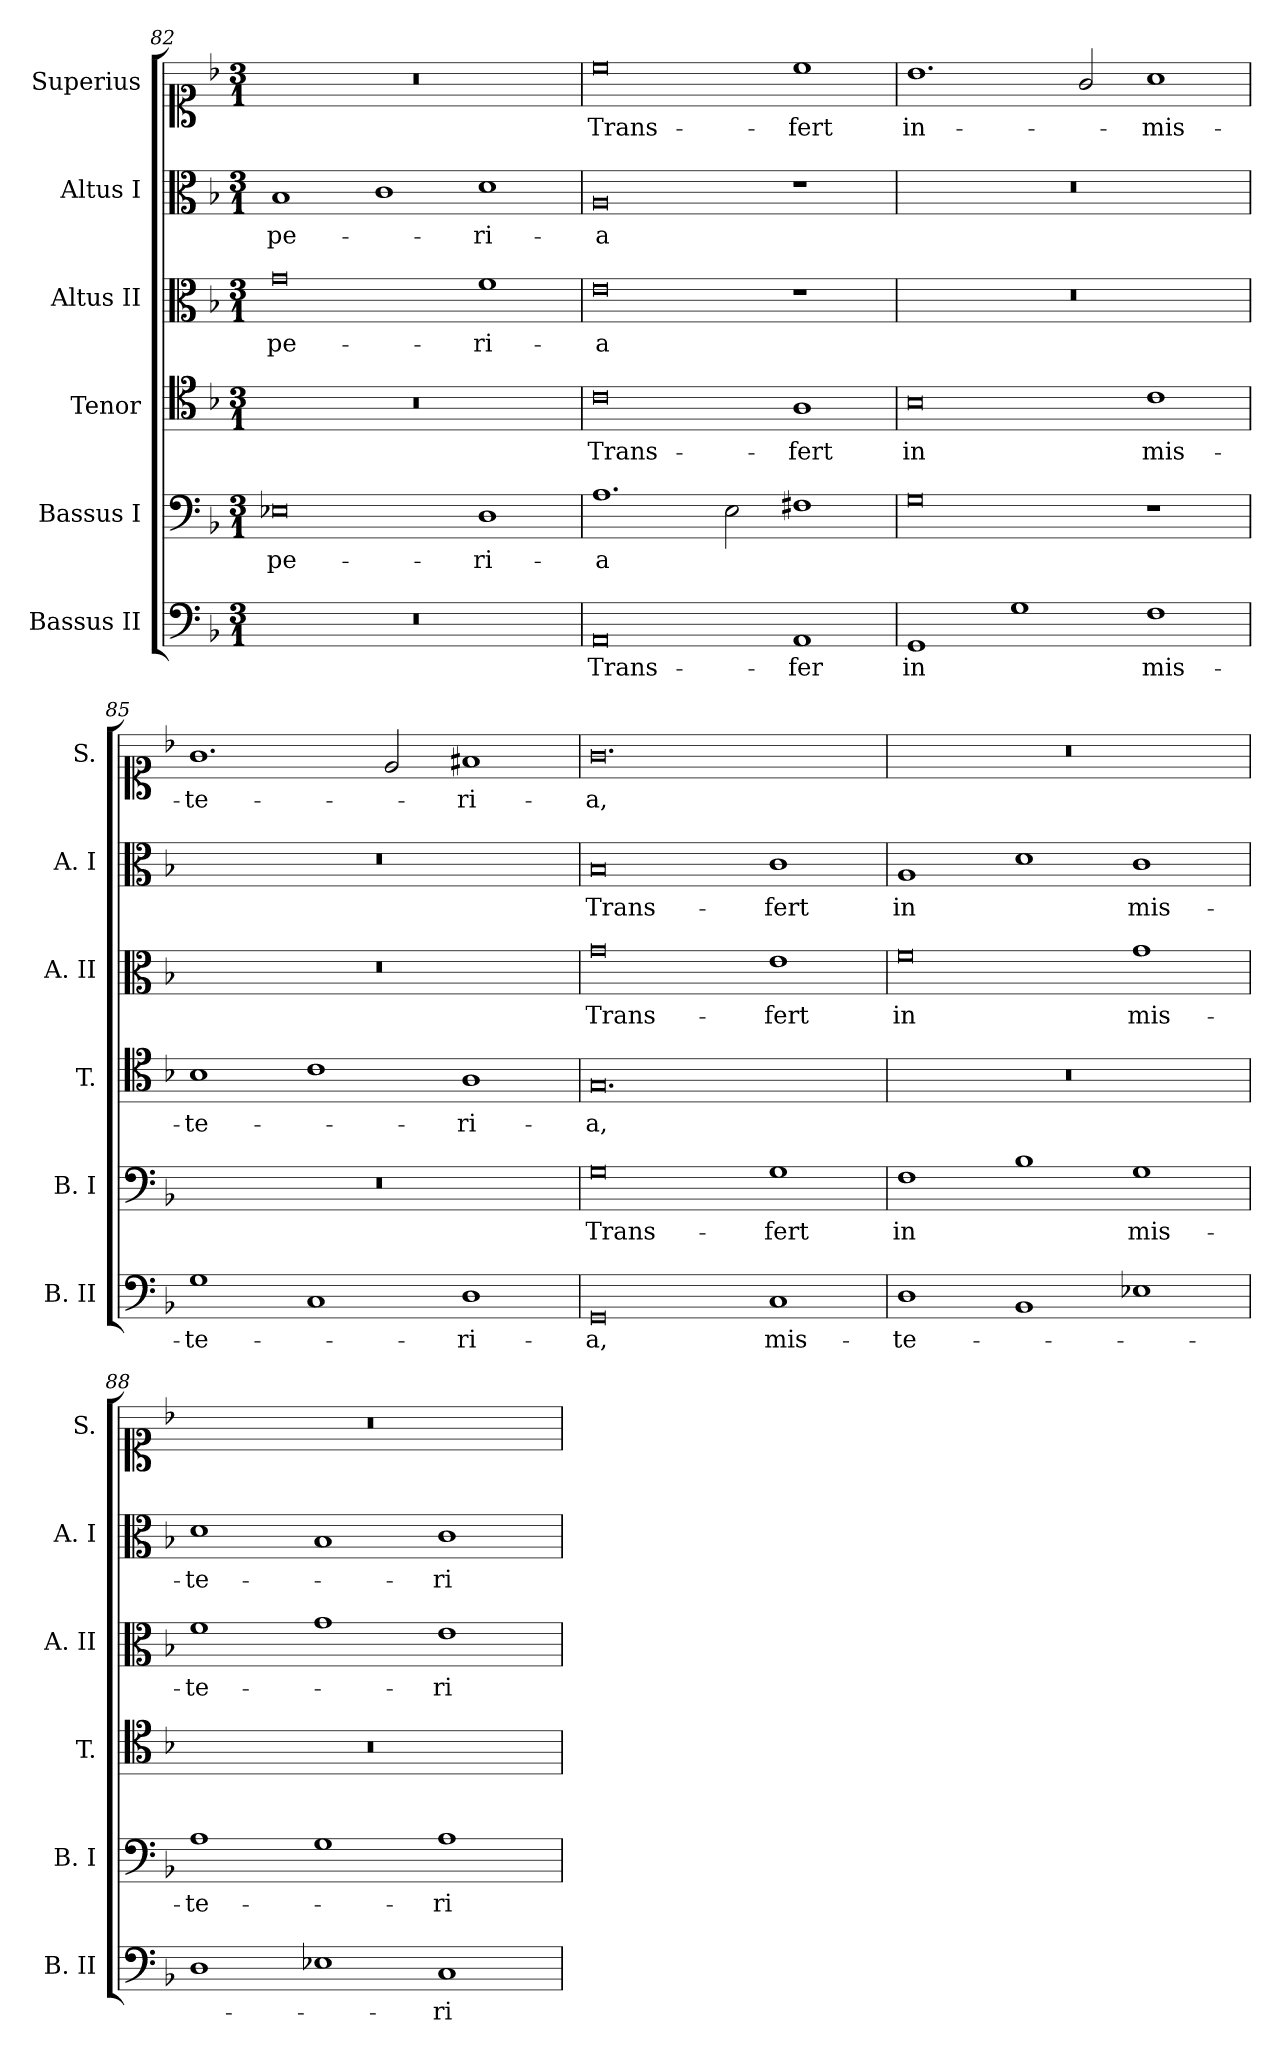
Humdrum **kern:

**kern	**text	**kern	**text	**kern	**text	**kern	**text	**kern	**text	**kern	**text
*part6	*part6	*part5	*part5	*part4	*part4	*part3	*part3	*part2	*part2	*part1	*part1
*staff6	*staff6	*staff5	*staff5	*staff4	*staff4	*staff3	*staff3	*staff2	*staff2	*staff1	*staff1
*I"Bassus II	*	*I"Bassus I	*	*I"Tenor	*	*I"Altus II	*	*I"Altus I	*	*I"Superius	*
*I'B. II	*	*I'B.  I	*	*I'T.	*	*I'A. II	*	*I'A. I	*	*I'S.	*
*clefF4	*	*clefF4	*	*clefC4	*	*clefC3	*	*clefC3	*	*clefC1	*
*k[b-]	*	*k[b-]	*	*k[b-]	*	*k[b-]	*	*k[b-]	*	*k[b-]	*
*F:	*	*F:	*	*F:	*	*F:	*	*F:	*	*F:	*
*M3/1	*	*M3/1	*	*M3/1	*	*M3/1	*	*M3/1	*	*M3/1	*
=82	=82	=82	=82	=82	=82	=82	=82	=82	=82	=82	=82
!	!	!	!LO:LY:b	!	!	!	!LO:LY:b	!	!LO:LY:b	!	!
0.r	.	0E-X	-pe-	0.r	.	0g	-pe-	1B-	-pe-	0.r	.
.	.	.	.	.	.	.	.	1c	.	.	.
!	!	!	!LO:LY:b	!	!	!	!LO:LY:b	!	!LO:LY:b	!	!
.	.	1D	-ri-	.	.	1f	-ri-	1d	-ri-	.	.
!!LO:LB:g=z
=83	=83	=83	=83	=83	=83	=83	=83	=83	=83	=83	=83
!	!LO:LY:b	!	!LO:LY:b	!	!LO:LY:b	!	!LO:LY:b	!	!LO:LY:b	!	!LO:LY:b
0AA	Trans-	1.A	-a	0c	Trans-	0e	-a	0A	-a	0cc	-Trans-
.	.	2E\	.	.	.	.	.	.	.	.	.
!	!LO:LY:b	!	!	!	!LO:LY:b	!	!	!	!	!	!LO:LY:b
1AA	-fer	1F#i	.	1A	-fert	1r	.	1r	.	1cc	-fert
=84	=84	=84	=84	=84	=84	=84	=84	=84	=84	=84	=84
!	!LO:LY:b	!	!	!	!LO:LY:b	!	!	!	!	!	!LO:LY:b
1GG	in	0G	.	0B-	in	0.r	.	0.r	.	1.b-	in-
1G	.	.	.	.	.	.	.	.	.	.	.
.	.	.	.	.	.	.	.	.	.	2g/	.
!	!LO:LY:b	!	!	!	!LO:LY:b	!	!	!	!	!	!LO:LY:b
1F	mis-	1r	.	1c	mis-	.	.	.	.	1a	-mis-
=85	=85	=85	=85	=85	=85	=85	=85	=85	=85	=85	=85
!	!LO:LY:b	!	!	!	!LO:LY:b	!	!	!	!	!	!LO:LY:b
1G	-te-	0.r	.	1B-	-te-	0.r	.	0.r	.	1.g	-te-
1C	.	.	.	1c	.	.	.	.	.	.	.
.	.	.	.	.	.	.	.	.	.	2e/	.
!	!LO:LY:b	!	!	!	!LO:LY:b	!	!	!	!	!	!LO:LY:b
1D	-ri-	.	.	1A	-ri-	.	.	.	.	1f#i	-ri-
=86	=86	=86	=86	=86	=86	=86	=86	=86	=86	=86	=86
!	!LO:LY:b	!	!LO:LY:b	!	!LO:LY:b	!	!LO:LY:b	!	!LO:LY:b	!	!LO:LY:b
0GG	-a,	0G	Trans-	0.G	-a,	0g	Trans-	0B-	Trans-	0.g	-a,
!	!LO:LY:b	!	!LO:LY:b	!	!	!	!LO:LY:b	!	!LO:LY:b	!	!
1C	mis-	1G	-fert	.	.	1e	-fert	1c	-fert	.	.
=87	=87	=87	=87	=87	=87	=87	=87	=87	=87	=87	=87
!	!LO:LY:b	!	!LO:LY:b	!	!	!	!LO:LY:b	!	!LO:LY:b	!	!
1D	-te-	1F	in	0.r	.	0f	in	1A	in	0.r	.
1BB-	.	1B-	.	.	.	.	.	1d	.	.	.
!	!	!	!LO:LY:b	!	!	!	!LO:LY:b	!	!LO:LY:b	!	!
1E-X	.	1G	mis-	.	.	1g	mis-	1c	mis-	.	.
=88	=88	=88	=88	=88	=88	=88	=88	=88	=88	=88	=88
!	!	!	!LO:LY:b	!	!	!	!LO:LY:b	!	!LO:LY:b	!	!
1D	.	1A	-te-	0.r	.	1f	-te-	1d	-te-	0.r	.
1E-i	.	1G	.	.	.	1g	.	1B-	.	.	.
!	!LO:LY:b	!	!LO:LY:b	!	!	!	!LO:LY:b	!	!LO:LY:b	!	!
1C	-ri-	1A	-ri-	.	.	1e	-ri-	1c	-ri-	.	.
=	=	=	=	=	=	=	=	=	=	=	=
*-	*-	*-	*-	*-	*-	*-	*-	*-	*-	*-	*-
